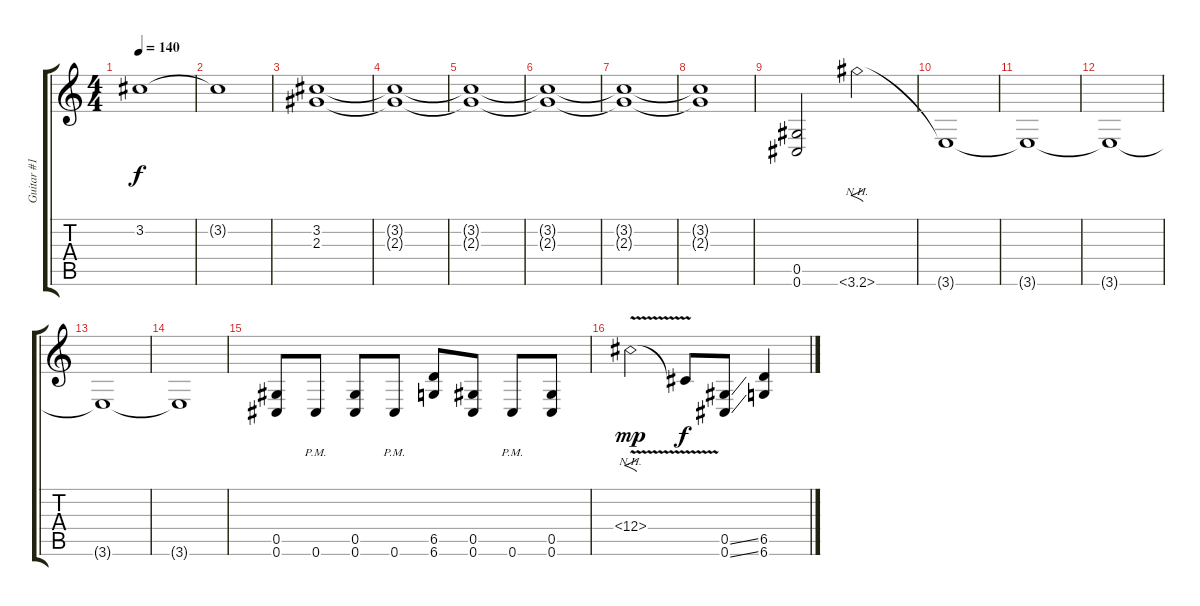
\track ("Guitar #1" "Guitar #1") {instrument distortionguitar}
\staff {score tabs}
\tuning (Eb4 Bb3 Gb3 Db3 Ab2 Db2) {hide}
\ts (4 4)
\tempo 140
\clef g2
\ks c
3.2.1{dy f} |
3.2{t}.1 |
(3.2 2.3).1 |
(3.2{t} 2.3{t}).1 |
(3.2{t} 2.3{t}).1 |
(3.2{t} 2.3{t}).1 |
(3.2{t} 2.3{t}).1 |
(3.2{t} 2.3{t}).1 |
(0.5 0.6).2 3.6{nh}.2{f} |
3.6{t}.1 |
3.6{t}.1 |
3.6{t}.1 |
3.6{t}.1 |
3.6{t}.1 |
(0.5 0.6).8 0.6{pm}.8 (0.5 0.6).8 0.6{pm}.8 (6.5 6.6).8 (0.5 0.6).8 0.6{pm}.8 (0.5 0.6).8 |
0.4{nh v}.2{f dy mp} 0.4{t}.8{dy f} (0.5{ss} 0.6{ss}).8 (6.5{ss} 6.6{ss}).4
